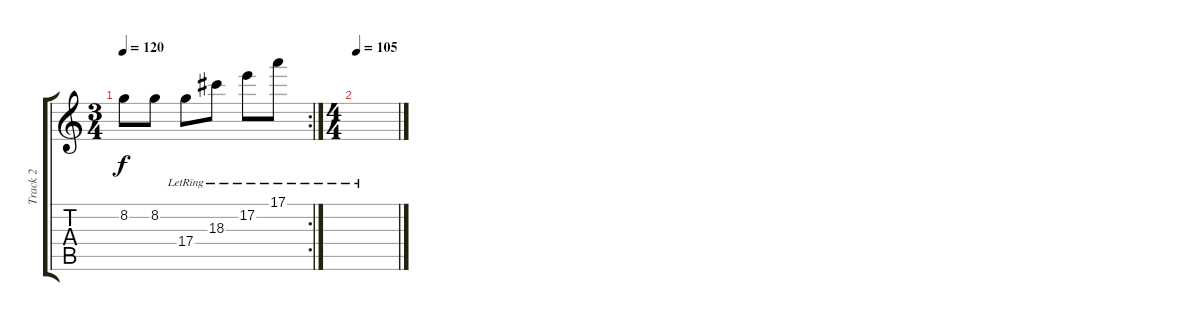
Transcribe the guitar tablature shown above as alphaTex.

\track ("Track 2" "Track 2") {instrument acousticguitarnylon}
\staff {score tabs}
\tuning (E4 B3 G3 D3 A2 E2) {hide}
\rc 2
\ts (3 4)
\tempo 120
\clef g2
\ks c
8.2.8{dy f} 8.2.8 17.4{lr}.8 18.3{lr}.8 17.2{lr}.8 17.1{lr}.8 |
\ts (4 4)
\tempo 105
